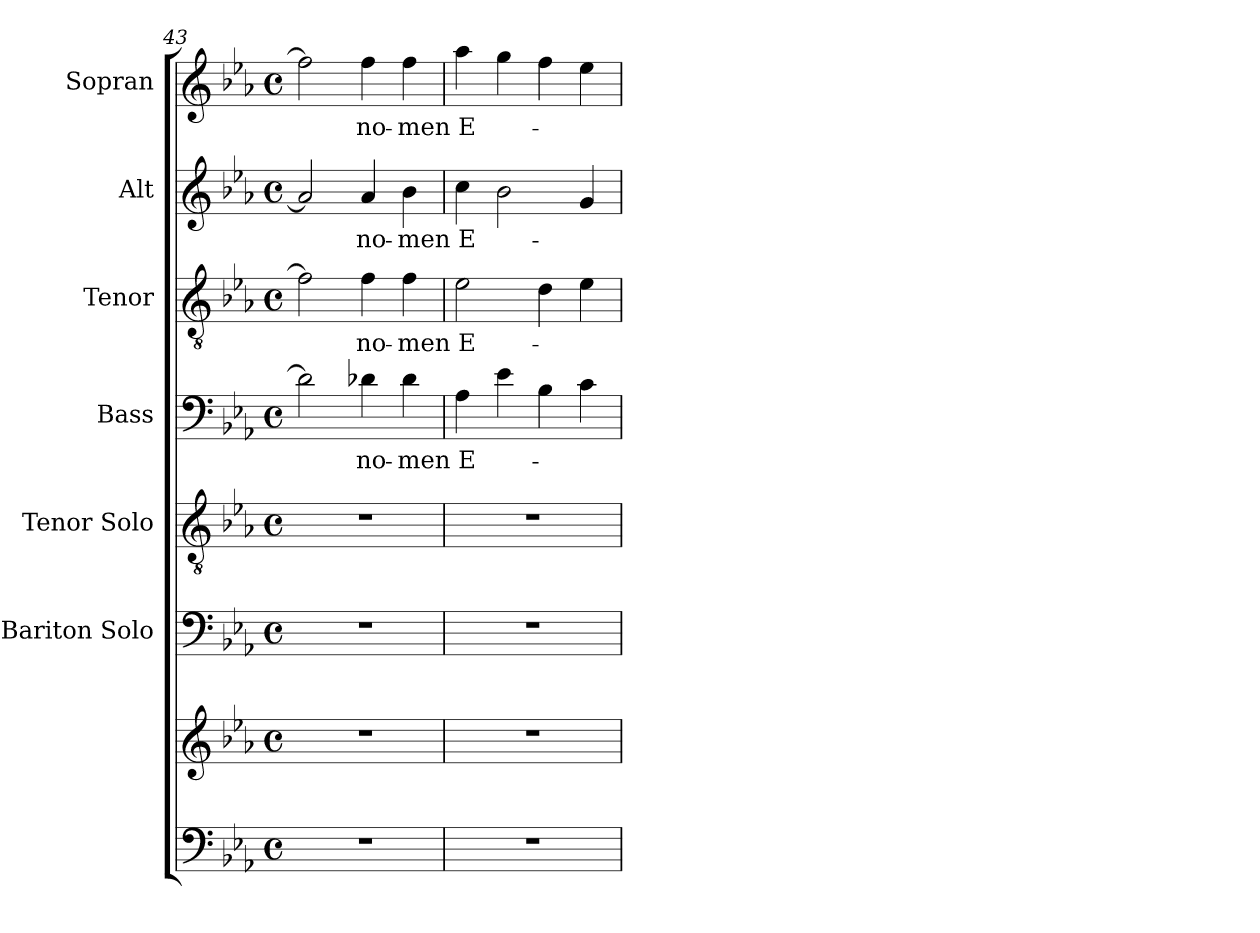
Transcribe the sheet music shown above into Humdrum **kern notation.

**kern	**kern	**kern	**kern	**kern	**text	**kern	**text	**kern	**text	**kern	**text
*part7	*part7	*part6	*part5	*part4	*part4	*part3	*part3	*part2	*part2	*part1	*part1
*staff8	*staff7	*staff6	*staff5	*staff4	*staff4	*staff3	*staff3	*staff2	*staff2	*staff1	*staff1
*	*	*I"Bariton Solo	*I"Tenor Solo	*I"Bass	*	*I"Tenor	*	*I"Alt	*	*I"Sopran	*
*	*	*	*	*I'B.	*	*I'T.	*	*I'A.	*	*I'S.	*
*clefF4	*clefG2	*clefF4	*clefGv2	*clefF4	*	*clefGv2	*	*clefG2	*	*clefG2	*
*k[b-e-a-]	*k[b-e-a-]	*k[b-e-a-]	*k[b-e-a-]	*k[b-e-a-]	*	*k[b-e-a-]	*	*k[b-e-a-]	*	*k[b-e-a-]	*
*E-:	*E-:	*E-:	*E-:	*E-:	*	*E-:	*	*E-:	*	*E-:	*
*M4/4	*M4/4	*M4/4	*M4/4	*M4/4	*	*M4/4	*	*M4/4	*	*M4/4	*
*met(c)	*met(c)	*met(c)	*met(c)	*met(c)	*	*met(c)	*	*met(c)	*	*met(c)	*
=43	=43	=43	=43	=43	=43	=43	=43	=43	=43	=43	=43
1r	1r	1r	1r	2d-\]	.	2f\]	.	2a-/]	.	2ff\]	.
!	!	!	!	!	!LO:LY:b	!	!LO:LY:b	!	!LO:LY:b	!	!LO:LY:b
.	.	.	.	4d-X\	no-	4f\	no-	4a-/	no-	4ff\	no-
!	!	!	!	!	!LO:LY:b	!	!LO:LY:b	!	!LO:LY:b	!	!LO:LY:b
.	.	.	.	4d-\	-men	4f\	-men	4b-\	-men	4ff\	-men
=44	=44	=44	=44	=44	=44	=44	=44	=44	=44	=44	=44
!	!	!	!	!	!LO:LY:b	!	!LO:LY:b	!	!LO:LY:b	!	!LO:LY:b
1r	1r	1r	1r	4A-\	E-	2e-\	E-	4cc\	E-	4aa-\	E-
.	.	.	.	4e-\	.	.	.	2b-\	.	4gg\	.
.	.	.	.	4B-\	.	4d\	.	.	.	4ff\	.
.	.	.	.	4c\	.	4e-\	.	4g/	.	4ee-\	.
=	=	=	=	=	=	=	=	=	=	=	=
*-	*-	*-	*-	*-	*-	*-	*-	*-	*-	*-	*-
